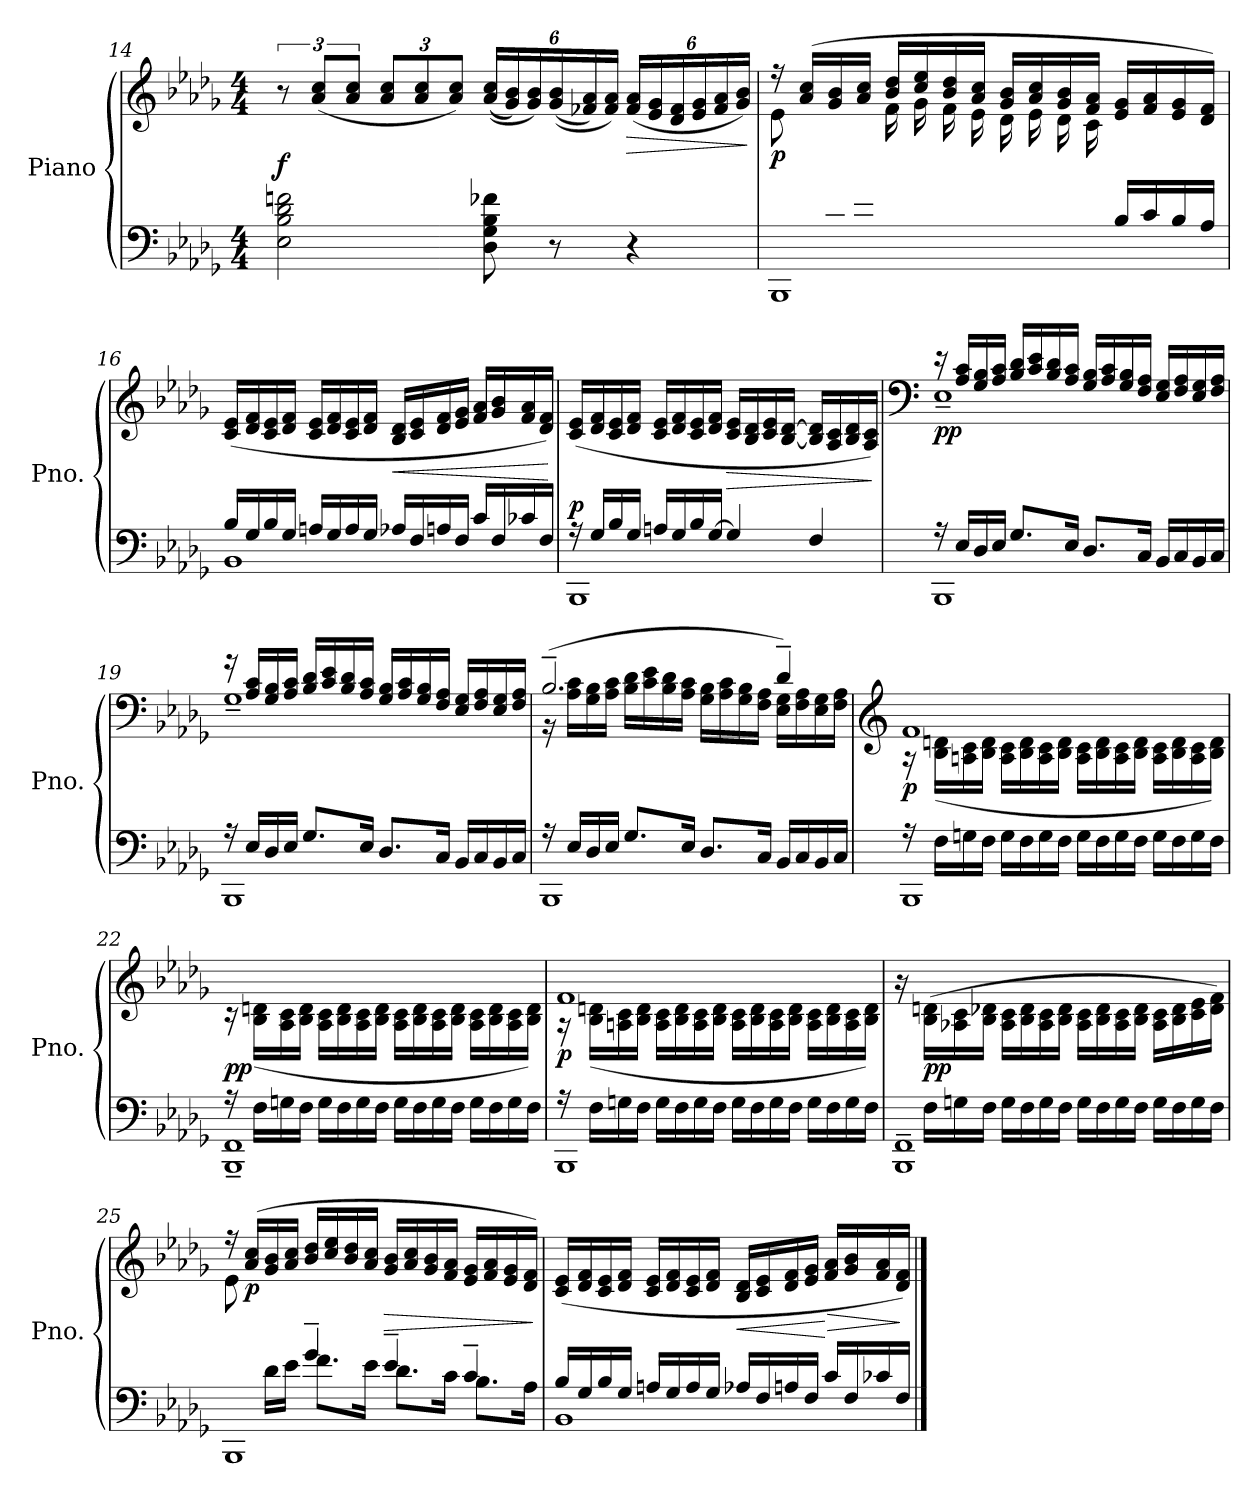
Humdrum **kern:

**kern	**kern	**dynam
*part1	*part1	*part1
*staff2	*staff1	*staff1/2
*I"Piano	*	*
*I'Pno.	*	*
!!LO:LB:g=z
*clefF4	*clefG2	*
*k[b-e-a-d-g-]	*k[b-e-a-d-g-]	*
*M4/4	*M4/4	*
=14	=14	=14
!	!	!LO:DY:a=2
2E-\ 2B-\ 2d-\ 2fn\	12r	f
.	(<12a-/ 12cc/L	.
.	12a-/ 12cc/J	.
*	*Xbrackettup	*
.	12a-/ 12cc/L	.
.	12a-/ 12cc/	.
.	12a-/ 12cc/J)	.
8D-\ 8G-\ 8B-\ 8f-X\	(<(<24a-/ 24cc/LL	.
.	24g-/ 24b-/)	.
.	24g-/ 24b-/)	.
8r	(<(<24g-/ 24b-/	.
.	24f-X/ 24a-/)	.
.	24f-/ 24a-/JJ)	.
!	!	!LO:HP:b
4r	(<24f-/ 24a-/LL	>
.	24e-/ 24g-/	.
.	24d-/ 24f-/	.
.	24e-/ 24g-/	.
.	24f-/ 24a-/	.
.	24g-/ 24b-/JJ)	.
.	.	]
=15	=15	=15
*^	*^	*
!	!	!	!	!LO:DY:a=2
8ryy	1BBB-	16r	(<8e-\L	p
.	.	(>16a-/ 16cc/LL	.	.
16d-/L	.	16g-/ 16b-/	8ryy	.
16e-/JJ	.	16a-/ 16cc/JJ	.	.
2ryy	.	16b-/ 16dd-/LL	16f\LL	.
.	.	16cc/ 16ee-/	16g-\	.
.	.	16b-/ 16dd-/	16f\	.
.	.	16a-/ 16cc/JJ	16e-\JJ	.
.	.	16g-/ 16b-/LL	16d-\LL	.
.	.	16a-/ 16cc/	16e-\	.
.	.	16g-/ 16b-/	16d-\	.
.	.	16f/ 16a-/JJ	16c\JJ	.
16B-/LL	.	16e-/ 16g-/LL	4ryy	.
16c/	.	16f/ 16a-/	.	.
16B-/	.	16e-/ 16g-/	.	.
16A-/JJ)	.	16d-/ 16f/JJ)	.	.
*	*	*v	*v	*
!!LO:LB:g=z
=16	=16	=16	=16
16B-/LL	1BB-	(>16c/ 16e-/LL	.
16G-/	.	16d-/ 16f/	.
16B-/	.	16c/ 16e-/	.
16G-/JJ	.	16d-/ 16f/JJ	.
16An/LL	.	16c/ 16e-/LL	.
16G-/	.	16d-/ 16f/	.
16A/	.	16c/ 16e-/	.
16G-/JJ	.	16d-/ 16f/JJ	.
!	!	!	!LO:HP:b
16A-X/LL	.	16B-/ 16d-/LL	<
16F/	.	16c/ 16e-/	.
16An/	.	16d-/ 16f/	.
16F/JJ	.	16e-/ 16g-/JJ	.
16c/LL	.	16f/ 16a-/LL	.
16F/	.	16g-/ 16b-/	.
16c-X/	.	16f/ 16a-/	.
16F/JJ	.	16d-/ 16f/JJ)	.
*v	*v	*	*
.	.	[
=17	=17	=17
*^	*	*
!	!	!	!LO:DY:a=2
16r	1BBB-	(>16c/ 16e-/LL	p
16G-/LL	.	16d-/ 16f/	.
16B-/	.	16c/ 16e-/	.
16G-/JJ	.	16d-/ 16f/JJ	.
16An/LL	.	16c/ 16e-/LL	.
16G-/	.	16d-/ 16f/	.
16B-/	.	16c/ 16e-/	.
[16G-/JJ	.	16d-/ 16f/JJ	.
!	!	!	!LO:HP:b
4G-/]	.	16c/ 16e-/LL	>
.	.	16B-/ 16d-/	.
.	.	16c/ 16e-/	.
.	.	[16B-/ [16d-/JJ	.
4F/	.	16B-/] 16d-/]LL	.
.	.	16A-/ 16c/	.
.	.	16B-/ 16d-/	.
.	.	16A-/ 16c/JJ)	.
*v	*v	*	*
.	.	]
!!LO:PB:g=z
=18	=18	=18
*	*clefF4	*
*^	*^	*
!	!	!	!	!LO:DY:b
16r	1BBB-	16r	1E-~	pp
16E-/LL	.	16A-/ 16c/LL	.	.
16D-/	.	16G-/ 16B-/	.	.
16E-/JJ	.	16A-/ 16c/JJ	.	.
8.G-/L	.	16B-/ 16d-/LL	.	.
.	.	16c/ 16e-/	.	.
.	.	16B-/ 16d-/	.	.
16E-/Jk	.	16A-/ 16c/JJ	.	.
8.D-/L	.	16G-/ 16B-/LL	.	.
.	.	16A-/ 16c/	.	.
.	.	16G-/ 16B-/	.	.
16C/Jk	.	16F/ 16A-/JJ	.	.
16BB-/LL	.	16E-/ 16G-/LL	.	.
16C/	.	16F/ 16A-/	.	.
16BB-/	.	16E-/ 16G-/	.	.
16C/JJ	.	16F/ 16A-/JJ	.	.
=19	=19	=19	=19	=19
16r	1BBB-	16r	1G-~	.
16E-/LL	.	16A-/ 16c/LL	.	.
16D-/	.	16G-/ 16B-/	.	.
16E-/JJ	.	16A-/ 16c/JJ	.	.
8.G-/L	.	16B-/ 16d-/LL	.	.
.	.	16c/ 16e-/	.	.
.	.	16B-/ 16d-/	.	.
16E-/Jk	.	16A-/ 16c/JJ	.	.
8.D-/L	.	16G-/ 16B-/LL	.	.
.	.	16A-/ 16c/	.	.
.	.	16G-/ 16B-/	.	.
16C/Jk	.	16F/ 16A-/JJ	.	.
16BB-/LL	.	16E-/ 16G-/LL	.	.
16C/	.	16F/ 16A-/	.	.
16BB-/	.	16E-/ 16G-/	.	.
16C/JJ	.	16F/ 16A-/JJ	.	.
!!LO:LB:g=z	!!
=20	=20	=20	=20	=20
16r	1BBB-	(>2.B-~/	16r	.
16E-/LL	.	.	16A-\ 16c\LL	.
16D-/	.	.	16G-\ 16B-\	.
16E-/JJ	.	.	16A-\ 16c\JJ	.
8.G-/L	.	.	16B-\ 16d-\LL	.
.	.	.	16c\ 16e-\	.
.	.	.	16B-\ 16d-\	.
16E-/Jk	.	.	16A-\ 16c\JJ	.
8.D-/L	.	.	16G-\ 16B-\LL	.
.	.	.	16A-\ 16c\	.
.	.	.	16G-\ 16B-\	.
16C/Jk	.	.	16F\ 16A-\JJ	.
16BB-/LL	.	4d-~/)	16E-\ 16G-\LL	.
16C/	.	.	16F\ 16A-\	.
16BB-/	.	.	16E-\ 16G-\	.
16C/JJ	.	.	16F\ 16A-\JJ	.
=21	=21	=21	=21	=21
*	*	*clefG2	*	*
!	!	!	!	!LO:DY:b
16r	1BBB-	1f	16r	p
16F\LL	.	.	(>16B-\ 16dn\LL	.
16Gn\	.	.	16An\ 16c\	.
16F\JJ	.	.	16B-\ 16d\JJ	.
16G\LL	.	.	16A\ 16c\LL	.
16F\	.	.	16B-\ 16d\	.
16G\	.	.	16A\ 16c\	.
16F\JJ	.	.	16B-\ 16d\JJ	.
16G\LL	.	.	16A\ 16c\LL	.
16F\	.	.	16B-\ 16d\	.
16G\	.	.	16A\ 16c\	.
16F\JJ	.	.	16B-\ 16d\JJ	.
16G\LL	.	.	16A\ 16c\LL	.
16F\	.	.	16B-\ 16d\	.
16G\	.	.	16A\ 16c\	.
16F\JJ	.	.	16B-\ 16d\JJ)	.
!!LO:LB:g=z	!!
=22	=22	=22	=22	=22
!	!	!	!	!LO:DY:b
16r	1BBB-~ 1FF~	1ryy	16r	pp
16F\LL	.	.	(>16B-\ 16dn\LL	.
16Gn\	.	.	16A-\ 16c\	.
16F\JJ	.	.	16B-\ 16d\JJ	.
16G\LL	.	.	16A-\ 16c\LL	.
16F\	.	.	16B-\ 16d\	.
16G\	.	.	16A-\ 16c\	.
16F\JJ	.	.	16B-\ 16d\JJ	.
16G\LL	.	.	16A-\ 16c\LL	.
16F\	.	.	16B-\ 16d\	.
16G\	.	.	16A-\ 16c\	.
16F\JJ	.	.	16B-\ 16d\JJ	.
16G\LL	.	.	16A-\ 16c\LL	.
16F\	.	.	16B-\ 16d\	.
16G\	.	.	16A-\ 16c\	.
16F\JJ	.	.	16B-\ 16d\JJ)	.
!!LO:LB:g=z	!!
=23	=23	=23	=23	=23
!	!	!	!	!LO:DY:b
16r	1BBB-	1f	16r	p
16F\LL	.	.	(>16B-\ 16dn\LL	.
16Gn\	.	.	16An\ 16c\	.
16F\JJ	.	.	16B-\ 16d\JJ	.
16G\LL	.	.	16A\ 16c\LL	.
16F\	.	.	16B-\ 16d\	.
16G\	.	.	16A\ 16c\	.
16F\JJ	.	.	16B-\ 16d\JJ	.
16G\LL	.	.	16A\ 16c\LL	.
16F\	.	.	16B-\ 16d\	.
16G\	.	.	16A\ 16c\	.
16F\JJ	.	.	16B-\ 16d\JJ	.
16G\LL	.	.	16A\ 16c\LL	.
16F\	.	.	16B-\ 16d\	.
16G\	.	.	16A\ 16c\	.
16F\JJ	.	.	16B-\ 16d\JJ)	.
*	*	*v	*v	*
!!LO:LB:g=z
=24	=24	=24	=24
1BBB-~ 1FF~	16ryy	16r	.
!	!	!	!LO:DY:b
.	16F\LL	(>16B-\ 16dn\LL	pp
.	16Gn\	16A-X\ 16c\	.
.	16F\JJ	16B-\ 16d-X\JJ	.
.	16G\LL	16A-\ 16c\LL	.
.	16F\	16B-\ 16d-\	.
.	16G\	16A-\ 16c\	.
.	16F\JJ	16B-\ 16d-\JJ	.
.	16G\LL	16A-\ 16c\LL	.
.	16F\	16B-\ 16d-\	.
.	16G\	16A-\ 16c\	.
.	16F\JJ	16B-\ 16d-\JJ	.
.	16G\LL	16A-\ 16c\LL	.
.	16F\	16B-\ 16d-\	.
.	16G\	16c\ 16e-\	.
.	16F\JJ	16d-\ 16f\JJ)	.
=25	=25	=25	=25
*	*^	*^	*
8ryy	1BBB-	8ryy	16r	8e-\	.
!	!	!	!	!	!LO:DY:b
.	.	.	(>16a-/ 16cc/LL	.	p
16ryy	.	16d-\LL	16g-/ 16b-/	2..ryy	.
16ryy	.	16e-\JJ	16a-/ 16cc/JJ	.	.
4g-~/	.	8.f\L	16b-/ 16dd-/LL	.	.
.	.	.	16cc/ 16ee-/	.	.
.	.	.	16b-/ 16dd-/	.	.
.	.	16e-\Jk	16a-/ 16cc/JJ	.	.
!	!	!	!	!	!LO:HP:b
4e-~/	.	8.d-\L	16g-/ 16b-/LL	.	>
.	.	.	16a-/ 16cc/	.	.
.	.	.	16g-/ 16b-/	.	.
.	.	16c\Jk	16f/ 16a-/JJ	.	.
4c~/	.	8.B-\L	16e-/ 16g-/LL	.	.
.	.	.	16f/ 16a-/	.	.
.	.	.	16e-/ 16g-/	.	.
.	.	16A-\Jk	16d-/ 16f/JJ)	.	.
*v	*v	*v	*	*	*
*	*v	*v	*
.	.	]
!!LO:PB:g=z
=26	=26	=26
*^	*	*
16B-/LL	1BB-	(>16c/ 16e-/LL	.
16G-/	.	16d-/ 16f/	.
16B-/	.	16c/ 16e-/	.
16G-/JJ	.	16d-/ 16f/JJ	.
16An/LL	.	16c/ 16e-/LL	.
16G-/	.	16d-/ 16f/	.
16A/	.	16c/ 16e-/	.
16G-/JJ	.	16d-/ 16f/JJ	.
!	!	!	!LO:HP:b
16A-X/LL	.	16B-/ 16d-/LL	<
16F/	.	16c/ 16e-/	.
16An/	.	16d-/ 16f/	.
16F/JJ	.	16e-/ 16g-/JJ	.
!	!	!	!LO:HP:n=1:b
16c/LL	.	16f/ 16a-/LL	[ >
16F/	.	16g-/ 16b-/	.
16c-X/	.	16f/ 16a-/	.
16F/JJ	.	16d-/ 16f/JJ)	.
*v	*v	*	*
.	.	]
==	==	==
*-	*-	*-
